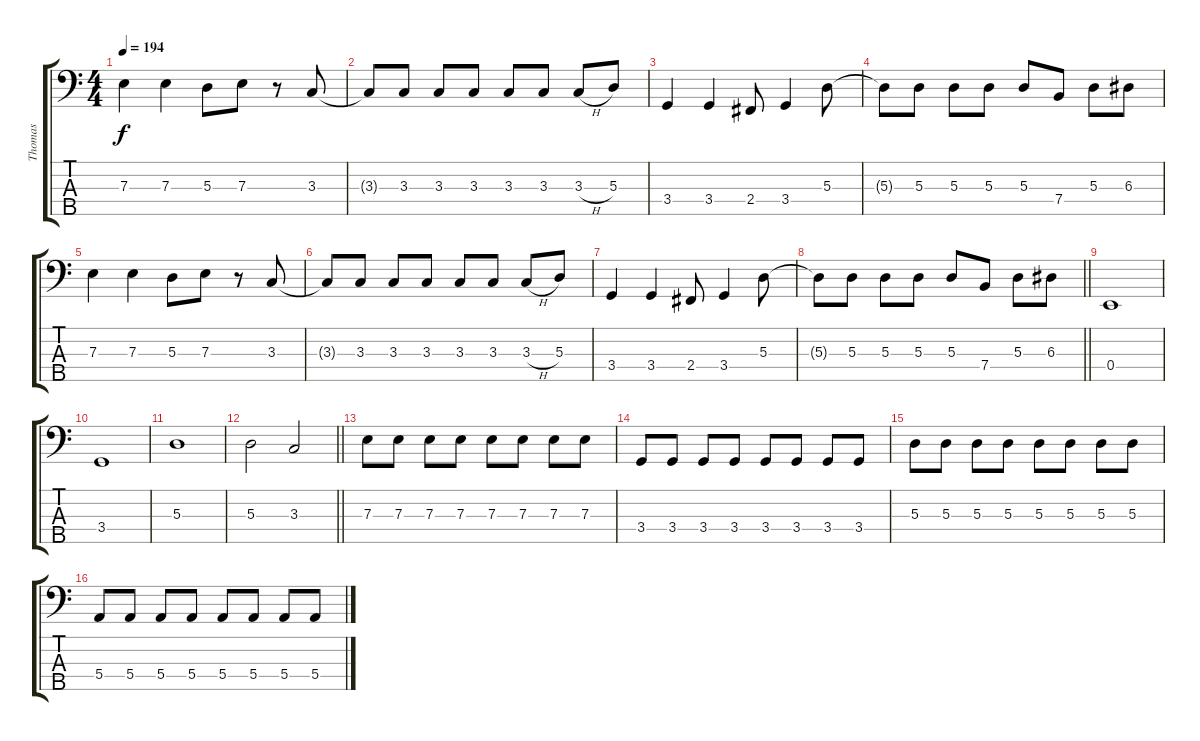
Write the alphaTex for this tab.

\track ("Thomas" "Thomas") {instrument electricbassfinger}
\staff {score tabs}
\tuning (G2 D2 A1 E1 B0) {hide}
\ts (4 4)
\tempo 194
\clef f4
\ks c
7.3.4{dy f} 7.3.4 5.3.8 7.3.8 r.8 3.3.8 |
3.3{t}.8 3.3.8 3.3.8 3.3.8 3.3.8 3.3.8 3.3{h}.8 5.3.8 |
3.4.4 3.4.4 2.4.8 3.4.4 5.3.8 |
5.3{t}.8 5.3.8 5.3.8 5.3.8 5.3.8 7.4.8 5.3.8 6.3.8 |
7.3.4 7.3.4 5.3.8 7.3.8 r.8 3.3.8 |
3.3{t}.8 3.3.8 3.3.8 3.3.8 3.3.8 3.3.8 3.3{h}.8 5.3.8 |
3.4.4 3.4.4 2.4.8 3.4.4 5.3.8 |
\barLineRight lightlight
5.3{t}.8 5.3.8 5.3.8 5.3.8 5.3.8 7.4.8 5.3.8 6.3.8 |
\section ("" "")
0.4.1 |
3.4.1 |
5.3.1 |
\barLineRight lightlight
5.3.2 3.3.2 |
\section ("" "")
7.3.8 7.3.8 7.3.8 7.3.8 7.3.8 7.3.8 7.3.8 7.3.8 |
3.4.8 3.4.8 3.4.8 3.4.8 3.4.8 3.4.8 3.4.8 3.4.8 |
5.3.8 5.3.8 5.3.8 5.3.8 5.3.8 5.3.8 5.3.8 5.3.8 |
5.4.8 5.4.8 5.4.8 5.4.8 5.4.8 5.4.8 5.4.8 5.4.8
